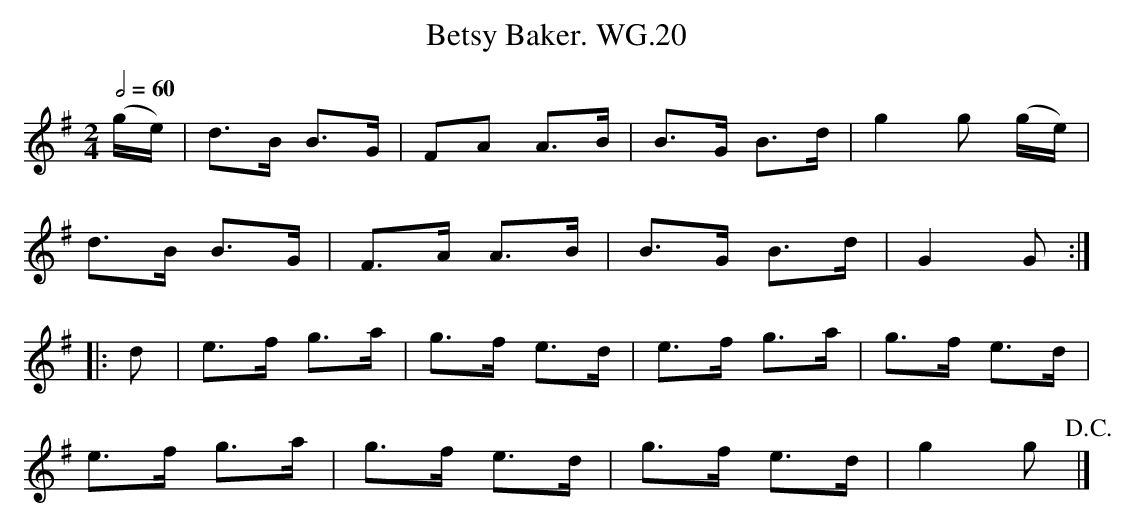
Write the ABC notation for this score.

X:1
T:Betsy Baker. WG.20
M:2/4
L:1/8
Q:2/4=60
K:G
(g/e/)|d>B B>G|FA A>B|B>G B>d|g2g (g/e/)|
d>B B>G|F>A A>B|B>G B>d|G2 G:|
|:d|e>f g>a|g>f e>d|e>f g>a|g>f e>d|
e>f g>a|g>f e>d|g>f e>d|g2 g !D.C.!|]
